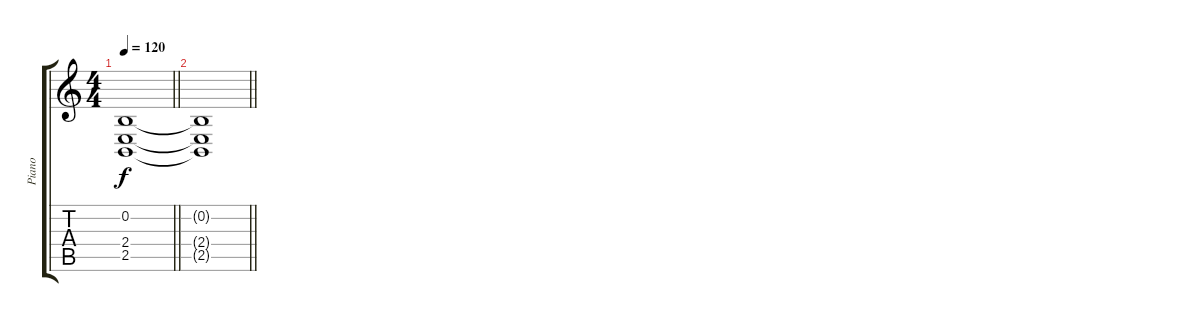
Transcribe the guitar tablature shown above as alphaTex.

\track ("Piano" "Piano") {instrument acousticgrandpiano}
\staff {score tabs}
\tuning (E4 B3 G3 D3 A2 E2) {hide}
\ts (4 4)
\tempo 120
\clef g2
\barLineRight lightlight
\ks c
(0.2{t} 2.4{t} 2.5{t}).1{dy f} |
\barLineRight lightlight
(0.2{t} 2.4{t} 2.5{t}).1
